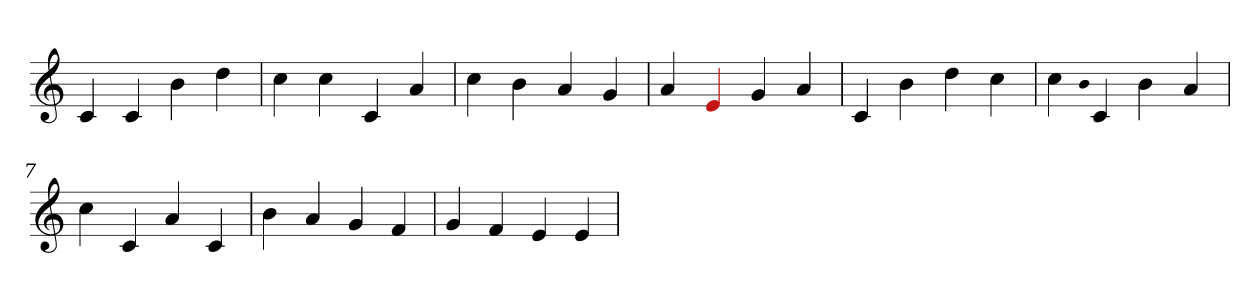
**kern
*part1
*staff1
*clefG2
=1
4c
4c
4b
4dd
=2
4cc
4cc
4c
4a
=3
4cc
4b
4a
4g
=4
4a
4Re
4g
4a
=5
4c
4b
4dd
4cc
=6
4cc
qqb
4c
4b
4a
=7
4cc
4c
4a
4c
=8
4b
4a
4g
4f
=9
4g
4f
4e
4e
=
*-
